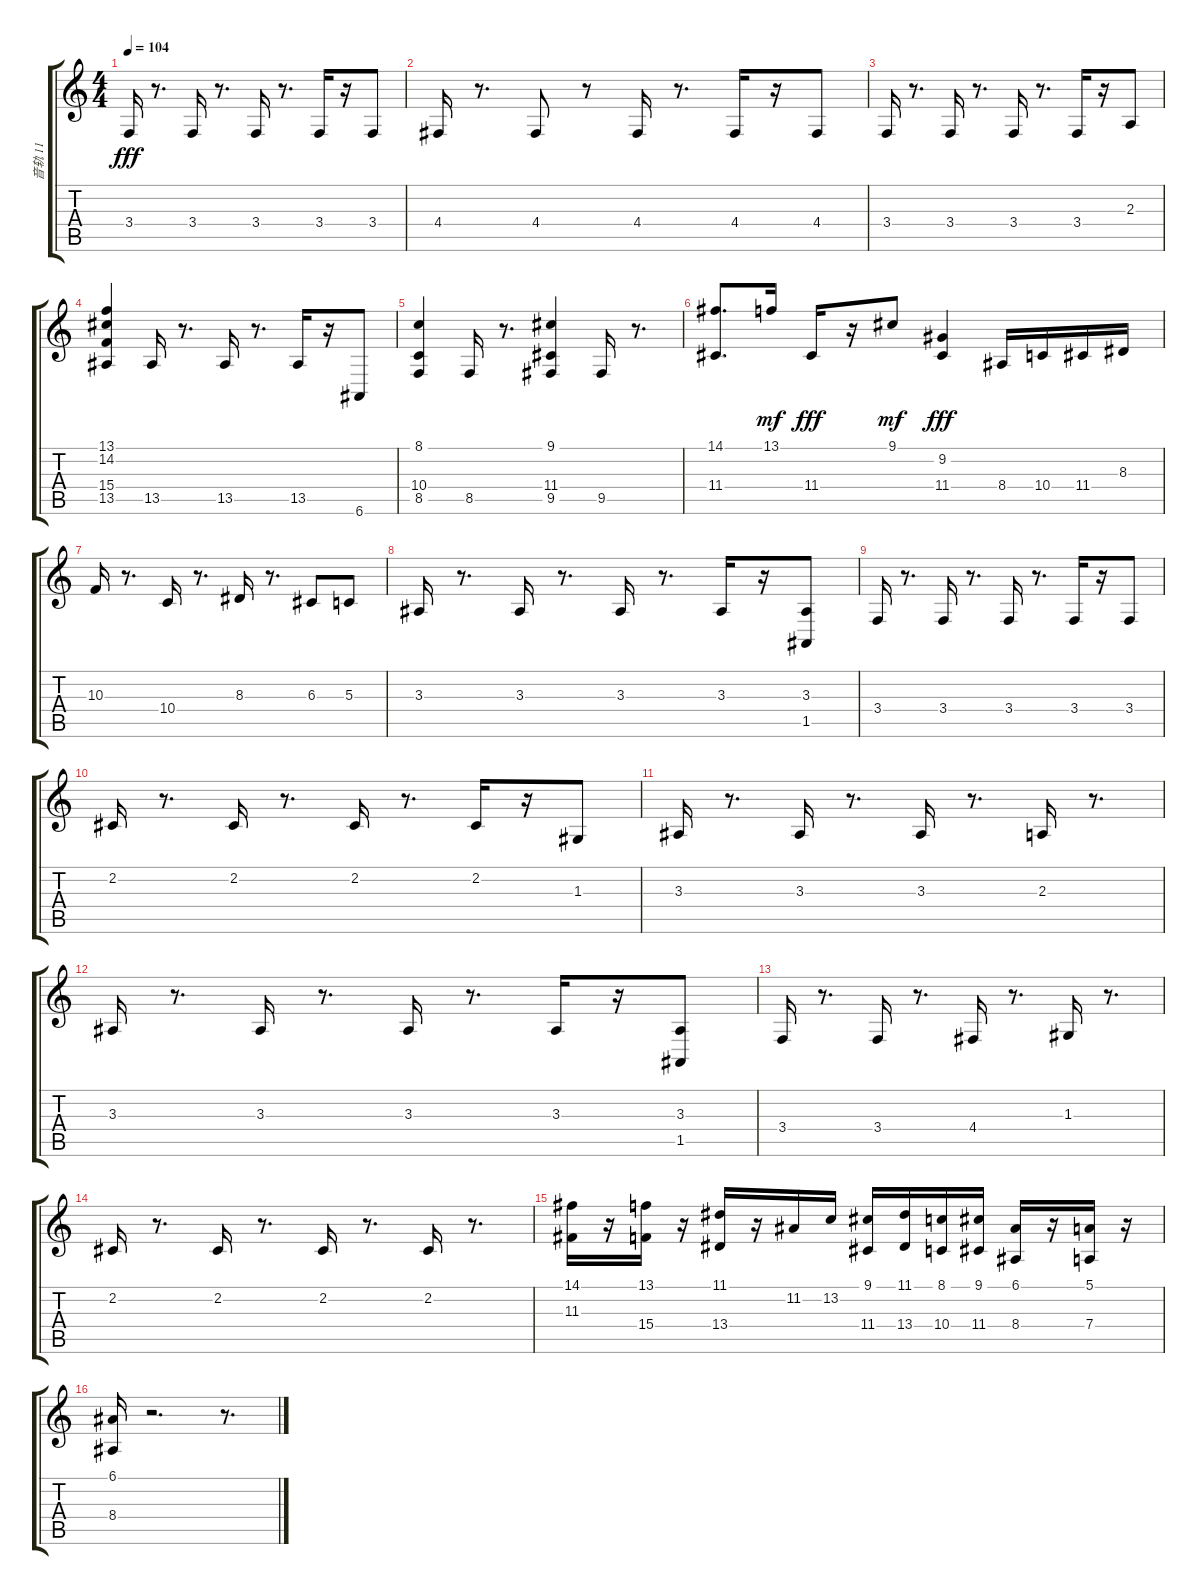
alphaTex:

\track ("音轨 11" "音轨 11") {instrument stringensemble1}
\staff {score tabs}
\tuning (E4 B3 G3 D3 A2 E2) {hide}
\ts (4 4)
\tempo 104
\clef g2
\ks c
3.4.16{dy fff} r.8{d} 3.4.16 r.8{d} 3.4.16 r.8{d} 3.4.16 r.16 3.4.8 |
4.4.16 r.8{d} 4.4.8 r.8 4.4.16 r.8{d} 4.4.16 r.16 4.4.8 |
3.4.16 r.8{d} 3.4.16 r.8{d} 3.4.16 r.8{d} 3.4.16 r.16 2.3.8 |
(13.1 14.2 15.4 13.5).4 13.5.16 r.8{d} 13.5.16 r.8{d} 13.5.16 r.16 6.6.8 |
(8.1 10.4 8.5).4 8.5.16 r.8{d} (9.1 11.4 9.5).4 9.5.16 r.8{d} |
(14.1 11.4).8{d} 13.1.16{dy mf} 11.4.16{dy fff} r.16 9.1.8{dy mf} (9.2 11.4).4{dy fff} 8.4.16 10.4.16 11.4.16 8.3.16 |
10.3.16 r.8{d} 10.4.16 r.8{d} 8.3.16 r.8{d} 6.3.8 5.3.8 |
3.3.16 r.8{d} 3.3.16 r.8{d} 3.3.16 r.8{d} 3.3.16 r.16 (3.3 1.5).8 |
3.4.16 r.8{d} 3.4.16 r.8{d} 3.4.16 r.8{d} 3.4.16 r.16 3.4.8 |
2.2.16 r.8{d} 2.2.16 r.8{d} 2.2.16 r.8{d} 2.2.16 r.16 1.3.8 |
3.3.16 r.8{d} 3.3.16 r.8{d} 3.3.16 r.8{d} 2.3.16 r.8{d} |
3.3.16 r.8{d} 3.3.16 r.8{d} 3.3.16 r.8{d} 3.3.16 r.16 (3.3 1.5).8 |
3.4.16 r.8{d} 3.4.16 r.8{d} 4.4.16 r.8{d} 1.3.16 r.8{d} |
2.2.16 r.8{d} 2.2.16 r.8{d} 2.2.16 r.8{d} 2.2.16 r.8{d} |
(14.1 11.3).16 r.16 (13.1 15.4).16 r.16 (11.1 13.4).16 r.16 11.2.16 13.2.16 (9.1 11.4).16 (11.1 13.4).16 (8.1 10.4).16 (9.1 11.4).16 (6.1 8.4).16 r.16 (5.1 7.4).16 r.16 |
(6.1 8.4).16 r.2{d} r.8{d}
